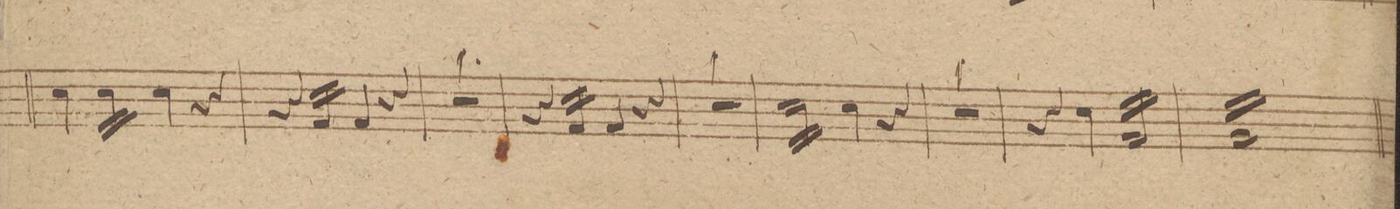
**kern	**dynam
*I"Tympano. E. A. H.	*
*clefF4	*
*k[]	*
*met(c)	*
*M4/4	*
4E\	.
*tremolo	*
16E\LL	.
16E\	.
16E\	.
16E\JJ	.
*Xtremolo	*
4E\	.
4r	.
=48	=48
4r	.
*tremolo	*
16AA/LL	.
16AA/	.
16AA/	.
16AA/JJ	.
*Xtremolo	*
4AA/	.
4r	.
=49	=49
1r	.
=50	=50
4r	.
*tremolo	*
16AA/LL	.
16AA/	.
16AA/	.
16AA/JJ	.
*Xtremolo	*
4AA/	.
4r	.
=51	=51
1r	.
=52	=52
*tremolo	*
16E\LL	.
16E\	.
16E\	.
16E\	.
16E\	.
16E\	.
16E\	.
16E\JJ	.
*Xtremolo	*
4E\	.
4r	.
=53	=53
1r	.
=54	=54
4r	.
4E\	.
*tremolo	*
16AA/LL	.
16AA/	.
16AA/	.
16AA/	.
16AA/	.
16AA/	.
16AA/	.
16AA/JJ	.
=55	=55
16BB/LL	.
16BB/	.
16BB/	.
16BB/	.
16BB/	.
16BB/	.
16BB/	.
16BB/	.
16BB/	.
16BB/	.
16BB/	.
16BB/	.
16BB/	.
16BB/	.
16BB/	.
16BB/JJ	.
*Xtremolo	*
=56	=56
*-	*-
